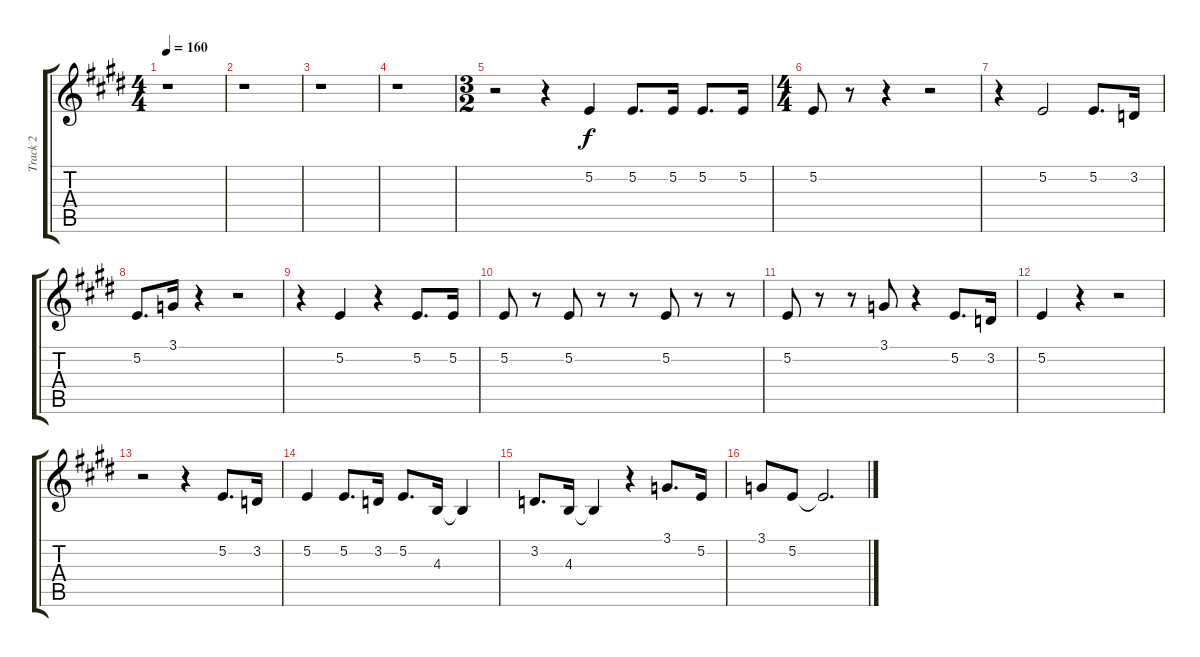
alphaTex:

\track ("Track 2" "Track 2") {instrument clarinet}
\staff {score tabs}
\tuning (E4 B3 G3 D3 A2 E2) {hide}
\ts (4 4)
\tempo 160
\clef g2
\ks e
r.1{dy f} |
r.1 |
r.1 |
r.1 |
\ts (3 2)
r.2 r.4 5.2.4 5.2.8{d} 5.2.16 5.2.8{d} 5.2.16 |
\ts (4 4)
5.2.8 r.8 r.4 r.2 |
r.4 5.2.2 5.2.8{d} 3.2.16 |
5.2.8{d} 3.1.16 r.4 r.2 |
r.4 5.2.4 r.4 5.2.8{d} 5.2.16 |
5.2.8 r.8 5.2.8 r.8 r.8 5.2.8 r.8 r.8 |
5.2.8 r.8 r.8 3.1.8 r.4 5.2.8{d} 3.2.16 |
5.2.4 r.4 r.2 |
r.2 r.4 5.2.8{d} 3.2.16 |
5.2.4 5.2.8{d} 3.2.16 5.2.8{d} 4.3.16 4.3{t}.4 |
3.2.8{d} 4.3.16 4.3{t}.4 r.4 3.1.8{d} 5.2.16 |
3.1.8 5.2.8 5.2{t}.2{d}
